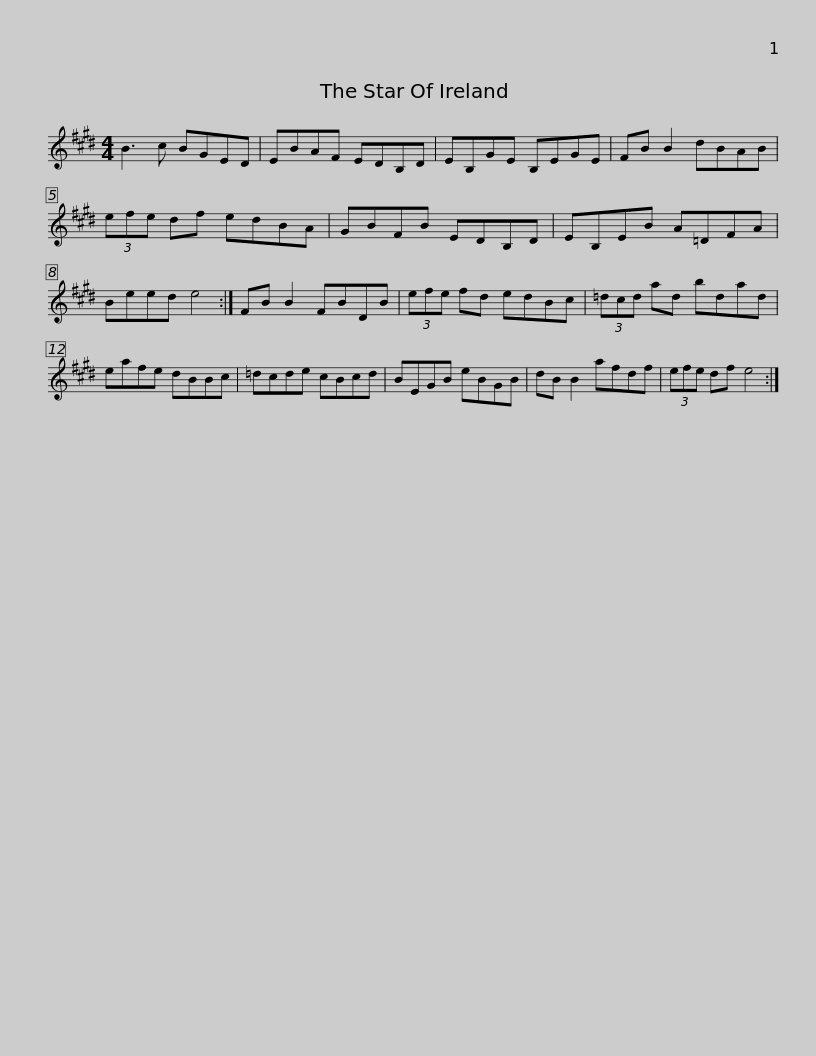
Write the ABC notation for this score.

X:1
L:1/8
M:4/4
I:linebreak $
K:E
V:1 treble
V:1
 B3 c BGED | EBAF EDB,D | EB,GE B,EGE | FB B2 dBAB | (3efe df edBA |$ %5
 GBFB EDB,D | EB,EB A=DFA | Beed e4 :| FB B2 FBDB | (3efe fd edBc |$ %10
 (3=dcd ad bdad | eafe dBBc | =dcde cBcd | BEGB eBGB | dB B2 afdf |$ %15
 (3efe df e4 :| %16
